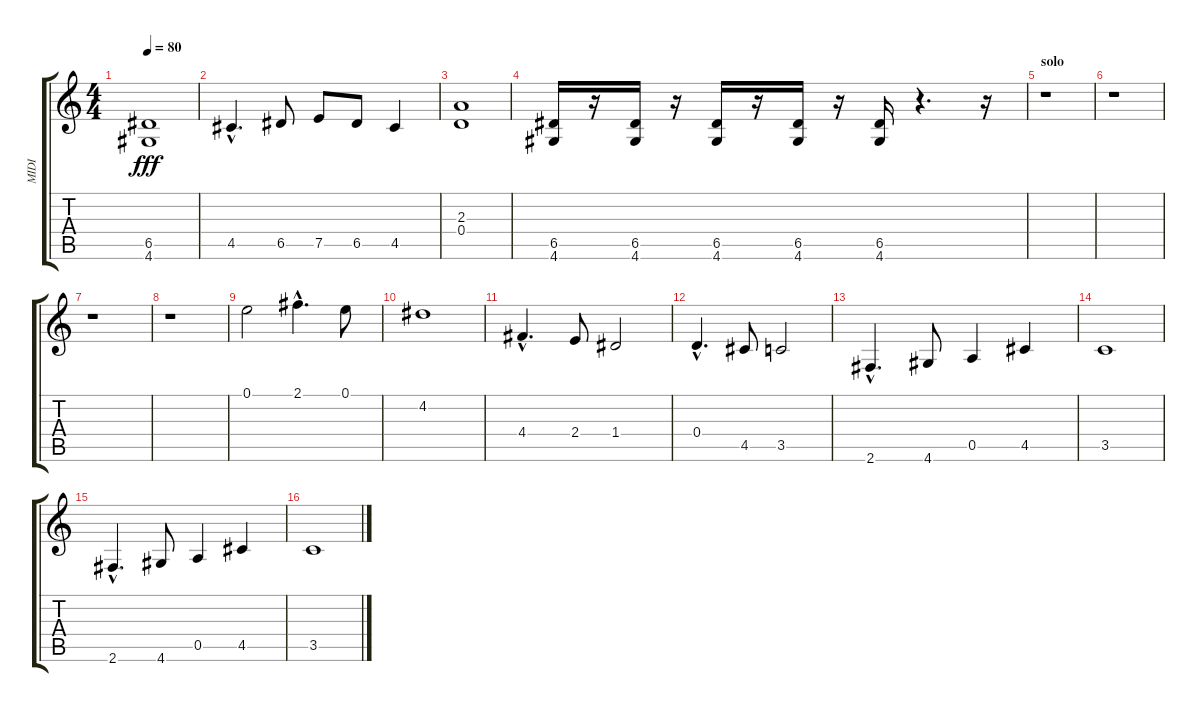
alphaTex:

\track ("MIDI" "MIDI") {instrument overdrivenguitar}
\staff {score tabs}
\tuning (E4 B3 G3 D3 A2 E2) {hide}
\ts (4 4)
\tempo 80
\clef g2
\ks c
(6.5 4.6).1{dy fff} |
4.5{hac}.4{d} 6.5.8 7.5.8 6.5.8 4.5.4 |
(2.3 0.4).1 |
(6.5 4.6).16 r.16 (6.5 4.6).16 r.16 (6.5 4.6).16 r.16 (6.5 4.6).16 r.16 (6.5 4.6).16 r.4{d} r.16 |
\section ("" "solo")
r.1 |
r.1 |
r.1 |
r.1 |
0.1.2 2.1{hac}.4{d} 0.1.8 |
4.2.1 |
4.4{hac}.4{d} 2.4.8 1.4.2 |
0.4{hac}.4{d} 4.5.8 3.5.2 |
2.6{hac}.4{d} 4.6.8 0.5.4 4.5.4 |
3.5.1 |
2.6{hac}.4{d} 4.6.8 0.5.4 4.5.4 |
3.5.1
